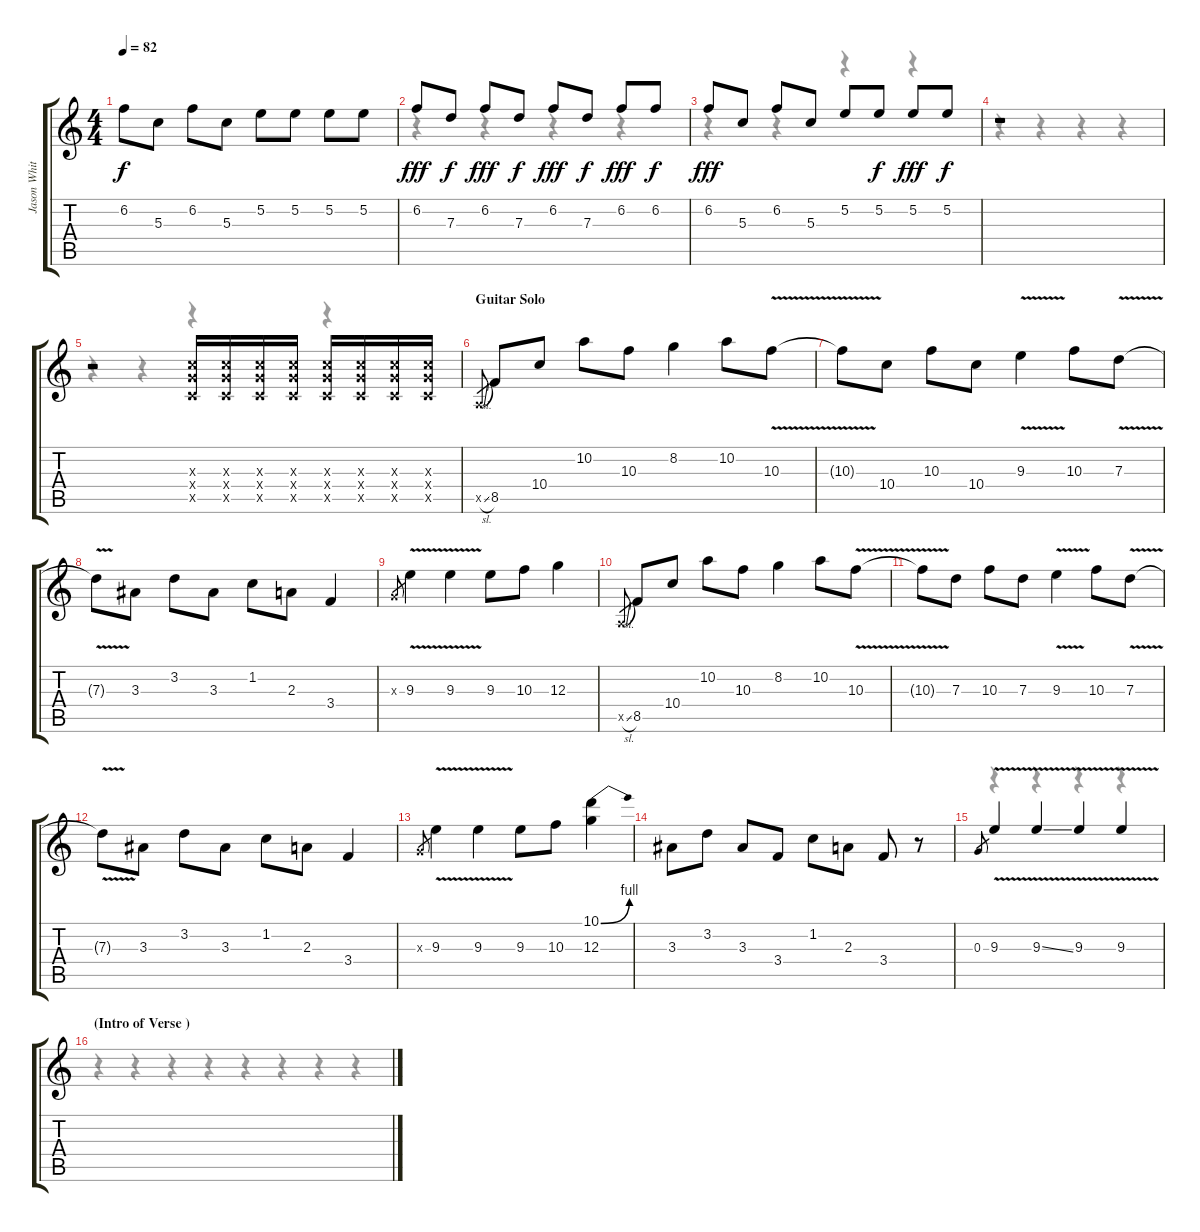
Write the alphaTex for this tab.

\track ("Jason White (Lead Guitar)" "Jason Whit") {instrument distortionguitar}
\staff {score tabs}
\tuning (E4 B3 G3 D3 A2 E2) {hide}
\voice
\ts (4 4)
\tempo 82
\clef g2
\ks c
6.2.8{dy f} 5.3.8 6.2.8 5.3.8 5.2.8 5.2.8 5.2.8 5.2.8 |
6.2.8{dy fff} 7.3.8{dy f} 6.2.8{dy fff} 7.3.8{dy f} 6.2.8{dy fff} 7.3.8{dy f} 6.2.8{dy fff} 6.2.8{dy f} |
6.2.8{dy fff} 5.3.8 6.2.8 5.3.8 5.2.8 5.2.8{dy f} 5.2.8{dy fff} 5.2.8{dy f} |
r.1 |
r.2 (5.3{x} 5.4{x} 3.5{x}).16 (5.3{x} 5.4{x} 3.5{x}).16 (5.3{x} 5.4{x} 3.5{x}).16 (5.3{x} 5.4{x} 3.5{x}).16 (5.3{x} 5.4{x} 3.5{x}).16 (5.3{x} 5.4{x} 3.5{x}).16 (5.3{x} 5.4{x} 3.5{x}).16 (5.3{x} 5.4{x} 3.5{x}).16 |
\section ("" "Guitar Solo")
0.5{sl x}.8{gr} 8.5.8 10.4.8 10.2.8 10.3.8 8.2.4 10.2.8 10.3{v}.8 |
10.3{t}.8 10.4.8 10.3.8 10.4.8 9.3{v}.4 10.3.8 7.3{v}.8 |
7.3{t}.8 3.3.8 3.2.8 3.3.8 1.2.8 2.3.8 3.4.4 |
0.3{x}.8{gr} 9.3{v}.4 9.3{v}.4 9.3.8 10.3.8 12.3.4 |
0.5{sl x}.8{gr} 8.5.8 10.4.8 10.2.8 10.3.8 8.2.4 10.2.8 10.3{v}.8 |
10.3{t}.8 7.3.8 10.3.8 7.3.8 9.3{v}.4 10.3.8 7.3{v}.8 |
7.3{t}.8 3.3.8 3.2.8 3.3.8 1.2.8 2.3.8 3.4.4 |
0.3{x}.8{gr} 9.3{v}.4 9.3{v}.4 9.3.8 10.3.8 (10.1{be (bend 0 0 60 4)} 12.3).4 |
3.3.8 3.2.8 3.3.8 3.4.8 1.2.8 2.3.8 3.4.8 r.8 |
0.3.8{gr} 9.3{v}.4 9.3{v ss}.4 9.3{v}.4 9.3{v}.4 |
\section ("" "(Intro of Verse )")
\voice
\clef g2
\ottava regular
\simile none
\ks c
r.4{dy f} r.4 r.4 r.4 |
r.4 r.4 r.4 r.4 |
r.4 r.4 r.4 r.4 |
r.4 r.4 r.4 r.4 |
r.4 r.4 r.4 r.4 |
|
|
|
|
|
|
|
|
|
r.4 r.4 r.4 r.4 |
r.4 r.4 r.4 r.4
